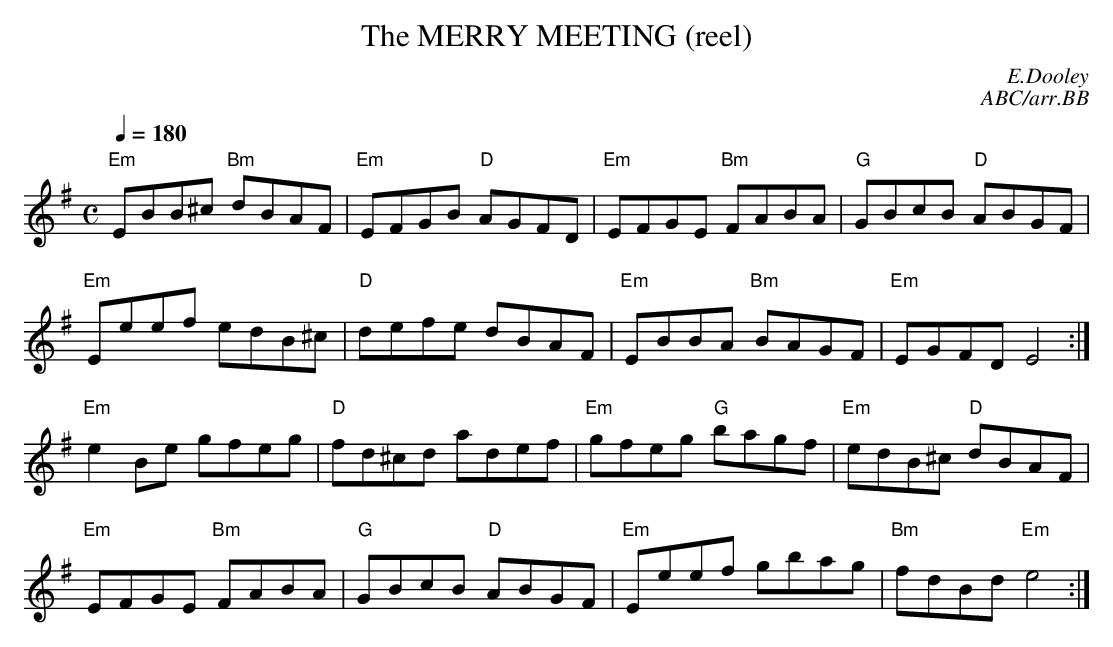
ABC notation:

X:1
T:MERRY MEETING (reel), The
C:E.Dooley
C:ABC/arr.BB
M:C
Q:1/4=180
K:Em
"Em" EBB^c "Bm"dBAF|"Em"EFGB "D"AGFD|"Em"EFGE "Bm"FABA|"G"GBcB "D"ABGF|
"Em"Eeef edB^c|"D"defe dBAF|"Em"EBBA "Bm"BAGF|"Em" EGFD E4 :|
"Em" e2Be gfeg|"D"fd^cd adef|"Em"gfeg "G"bagf|"Em"edB^c "D"dBAF|
"Em"EFGE "Bm"FABA|"G"GBcB "D"ABGF|"Em"Eeef gbag|"Bm" fdBd "Em"e4 :|
